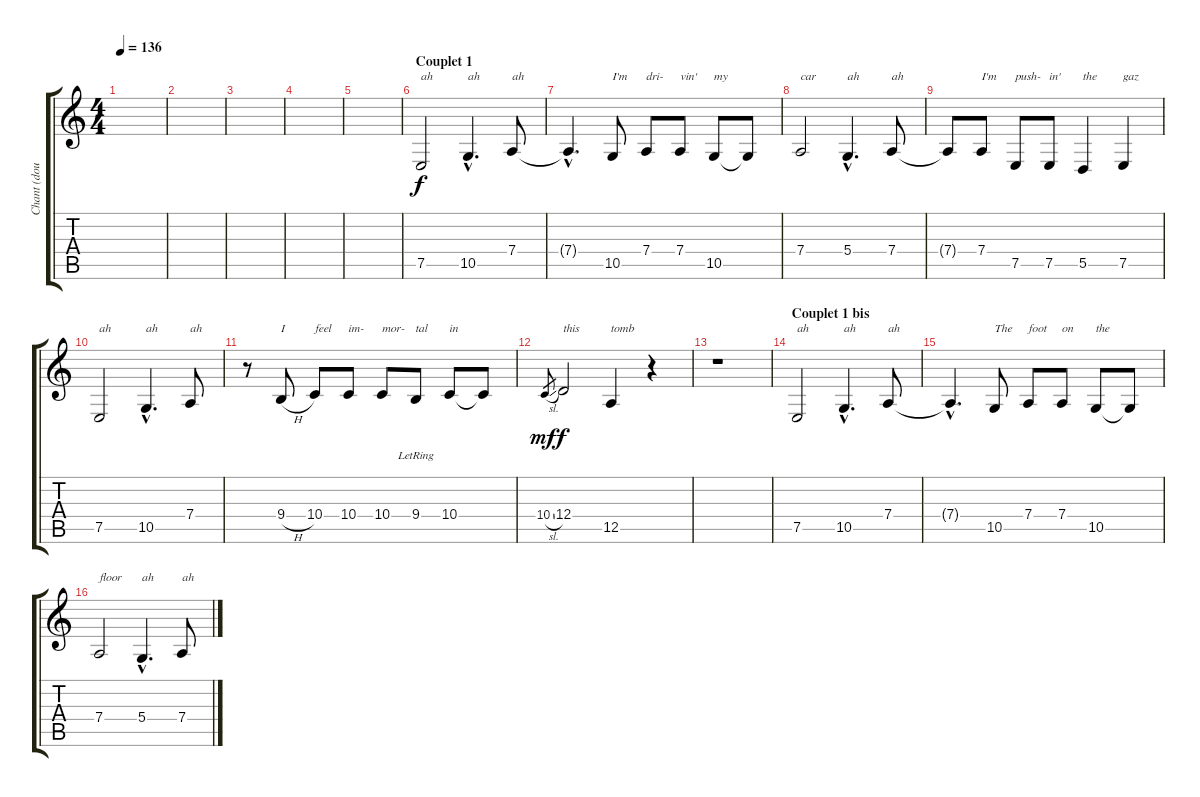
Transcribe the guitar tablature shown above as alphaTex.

\track ("Chant (doublage)" "Chant (dou") {instrument viola}
\staff {score tabs}
\tuning (E4 B3 G3 D3 A2 E2) {hide}
\ts (4 4)
\tempo 136
\clef g2
\ks c
|
|
|
|
|
\section ("" "Couplet 1")
7.5.2{txt "ah"} 10.5{hac}.4{d txt "ah"} 7.4.8{txt "ah"} |
7.4{hac t}.4{d} 10.5.8{txt "I'm"} 7.4.8{txt "dri-"} 7.4.8{txt "vin'"} 10.5.8{txt "my"} 10.5{t}.8 |
7.4.2{txt "car"} 5.4{hac}.4{d txt "ah"} 7.4.8{txt "ah"} |
7.4{t}.8 7.4.8{txt "I'm"} 7.5.8{txt "push-"} 7.5.8{txt "in'"} 5.5.4{txt "the"} 7.5.4{txt "gaz"} |
7.5.2{txt "ah"} 10.5{hac}.4{d txt "ah"} 7.4.8{txt "ah"} |
r.8 9.4{h}.8{txt "I"} 10.4.8{txt "feel"} 10.4.8{txt "im-"} 10.4.8{txt "mor-"} 9.4{lr}.8{txt "tal"} 10.4.8{txt "in"} 10.4{t}.8 |
10.4{sl}.8{gr dy mf} 12.4.2{txt "this" dy f} 12.5.4{txt "tomb"} r.4 |
r.1 |
\section ("" "Couplet 1 bis")
7.5.2{txt "ah"} 10.5{hac}.4{d txt "ah"} 7.4.8{txt "ah"} |
7.4{hac t}.4{d} 10.5.8{txt "The"} 7.4.8{txt "foot"} 7.4.8{txt "on"} 10.5.8{txt "the"} 10.5{t}.8 |
7.4.2{txt "floor"} 5.4{hac}.4{d txt "ah"} 7.4.8{txt "ah"}
